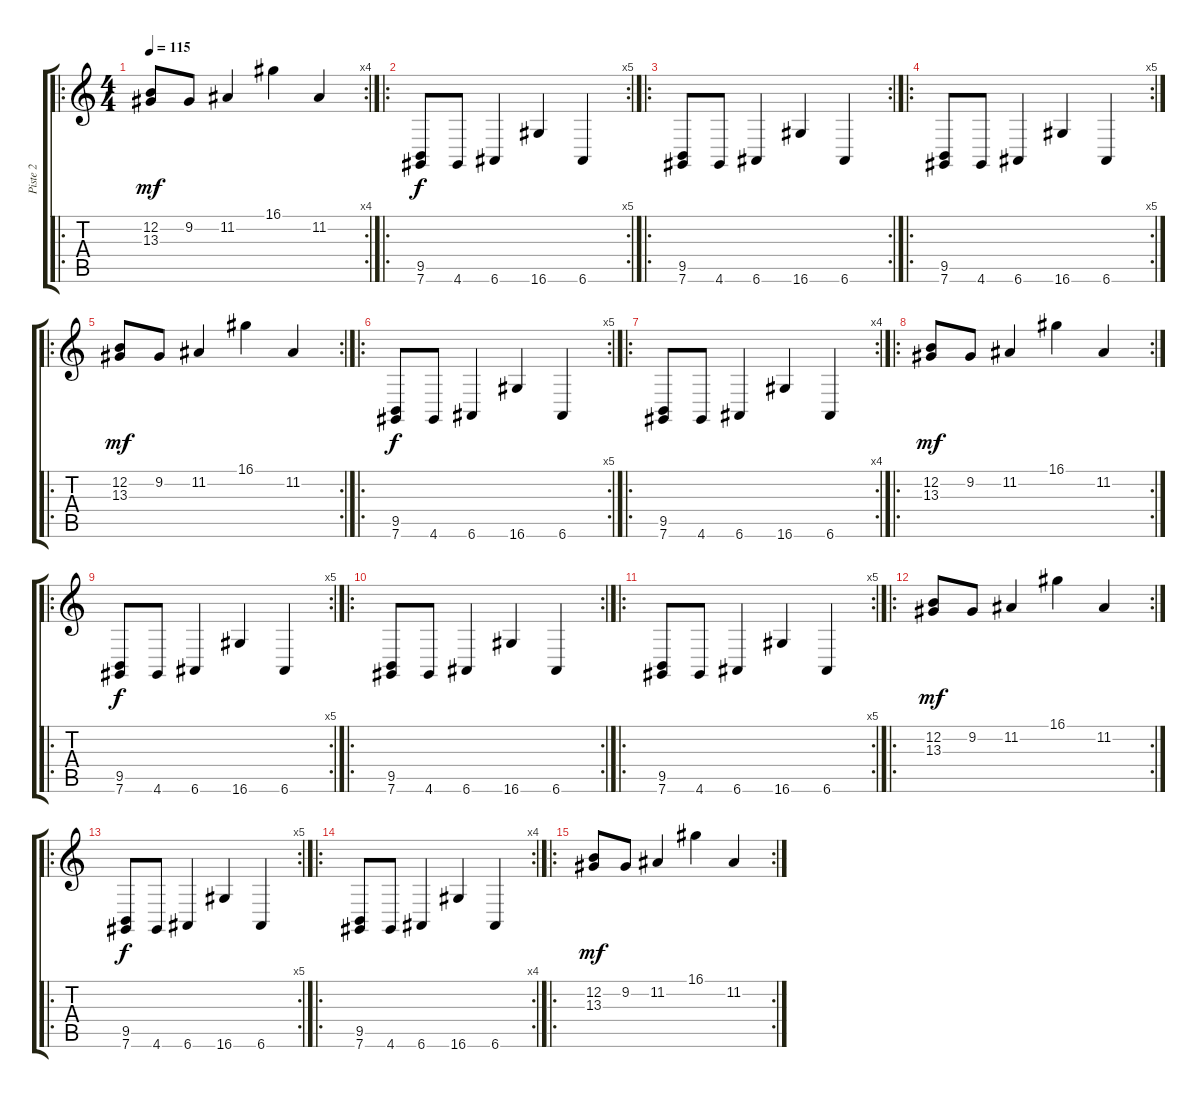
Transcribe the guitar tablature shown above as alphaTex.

\track ("Piste 2" "Piste 2") {instrument lead8bassandlead}
\staff {score tabs}
\tuning (E4 B3 G3 D3 B1 E2) {hide}
\ro
\rc 4
\ts (4 4)
\tempo 115
\clef g2
\ks c
(12.2 13.3).8{dy mf instrument lead8bassandlead} 9.2.8 11.2.4 16.1.4 11.2.4 |
\ro
\rc 5
(9.5 7.6).8{dy f} 4.6.8 6.6.4 16.6.4 6.6.4 |
\ro
\rc 2
(9.5 7.6).8 4.6.8 6.6.4 16.6.4 6.6.4 |
\ro
\rc 5
(9.5 7.6).8 4.6.8 6.6.4 16.6.4 6.6.4 |
\ro
\rc 2
(12.2 13.3).8{dy mf} 9.2.8 11.2.4 16.1.4 11.2.4 |
\ro
\rc 5
(9.5 7.6).8{dy f} 4.6.8 6.6.4 16.6.4 6.6.4 |
\ro
\rc 4
(9.5 7.6).8 4.6.8 6.6.4 16.6.4 6.6.4 |
\ro
\rc 2
(12.2 13.3).8{dy mf} 9.2.8 11.2.4 16.1.4 11.2.4 |
\ro
\rc 5
(9.5 7.6).8{dy f} 4.6.8 6.6.4 16.6.4 6.6.4 |
\ro
\rc 2
(9.5 7.6).8 4.6.8 6.6.4 16.6.4 6.6.4 |
\ro
\rc 5
(9.5 7.6).8 4.6.8 6.6.4 16.6.4 6.6.4 |
\ro
\rc 2
(12.2 13.3).8{dy mf} 9.2.8 11.2.4 16.1.4 11.2.4 |
\ro
\rc 5
(9.5 7.6).8{dy f} 4.6.8 6.6.4 16.6.4 6.6.4 |
\ro
\rc 4
(9.5 7.6).8 4.6.8 6.6.4 16.6.4 6.6.4 |
\ro
\rc 2
(12.2 13.3).8{dy mf} 9.2.8 11.2.4 16.1.4 11.2.4
